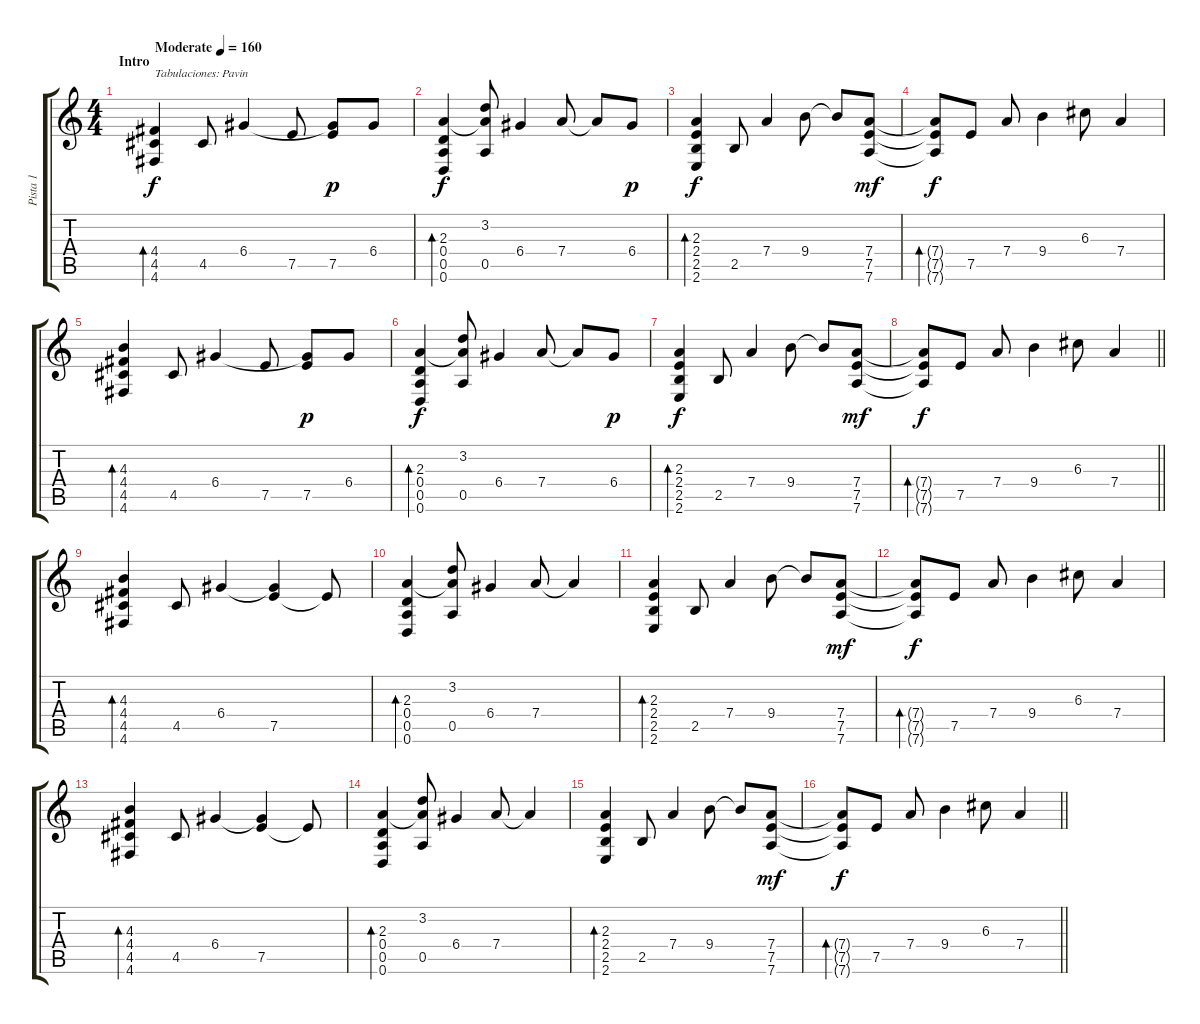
\track ("Pista 1" "Pista 1") {instrument distortionguitar}
\staff {score tabs}
\tuning (E4 B3 G3 D3 A2 D2) {hide}
\ts (4 4)
\section ("" "Intro")
\tempo (160 "Moderate")
\clef g2
\ks c
(4.4 4.5 4.6).4{bd 120 txt "Tabulaciones: Pavin" dy f instrument electricguitarclean} 4.5.8 6.4.4 7.5.8 (6.4{t} 7.5).8{dy p} 6.4.8 |
(2.3 0.4 0.5 0.6).4{bd 120 dy f} (3.2 2.3{t} 0.5).8 6.4.4 7.4.8 7.4{t}.8 6.4.8{dy p} |
(2.3 2.4 2.5 2.6).4{bd 120 dy f} 2.5.8 7.4.4 9.4.8 9.4{t}.8 (7.4 7.5 7.6).8{dy mf} |
(7.4{t} 7.5{t} 7.6{t}).8{bd 120 dy f} 7.5.8 7.4.8 9.4.4 6.3.8 7.4.4 |
(4.3 4.4 4.5 4.6).4{bd 120} 4.5.8 6.4.4 7.5.8 (6.4{t} 7.5).8{dy p} 6.4.8 |
(2.3 0.4 0.5 0.6).4{bd 120 dy f} (3.2 2.3{t} 0.5).8 6.4.4 7.4.8 7.4{t}.8 6.4.8{dy p} |
(2.3 2.4 2.5 2.6).4{bd 120 dy f} 2.5.8 7.4.4 9.4.8 9.4{t}.8 (7.4 7.5 7.6).8{dy mf} |
\barLineRight lightlight
(7.4{t} 7.5{t} 7.6{t}).8{bd 120 dy f} 7.5.8 7.4.8 9.4.4 6.3.8 7.4.4 |
(4.3 4.4 4.5 4.6).4{bd 120 instrument distortionguitar} 4.5.8 6.4.4 (6.4{t} 7.5).4 7.5{t}.8 |
(2.3 0.4 0.5 0.6).4{bd 120} (3.2 2.3{t} 0.5).8 6.4.4 7.4.8 7.4{t}.4 |
(2.3 2.4 2.5 2.6).4{bd 120} 2.5.8 7.4.4 9.4.8 9.4{t}.8 (7.4 7.5 7.6).8{dy mf} |
(7.4{t} 7.5{t} 7.6{t}).8{bd 120 dy f} 7.5.8 7.4.8 9.4.4 6.3.8 7.4.4 |
(4.3 4.4 4.5 4.6).4{bd 120 instrument distortionguitar} 4.5.8 6.4.4 (6.4{t} 7.5).4 7.5{t}.8 |
(2.3 0.4 0.5 0.6).4{bd 120} (3.2 2.3{t} 0.5).8 6.4.4 7.4.8 7.4{t}.4 |
(2.3 2.4 2.5 2.6).4{bd 120} 2.5.8 7.4.4 9.4.8 9.4{t}.8 (7.4 7.5 7.6).8{dy mf} |
\barLineRight lightlight
(7.4{t} 7.5{t} 7.6{t}).8{bd 120 dy f} 7.5.8 7.4.8 9.4.4 6.3.8 7.4.4
